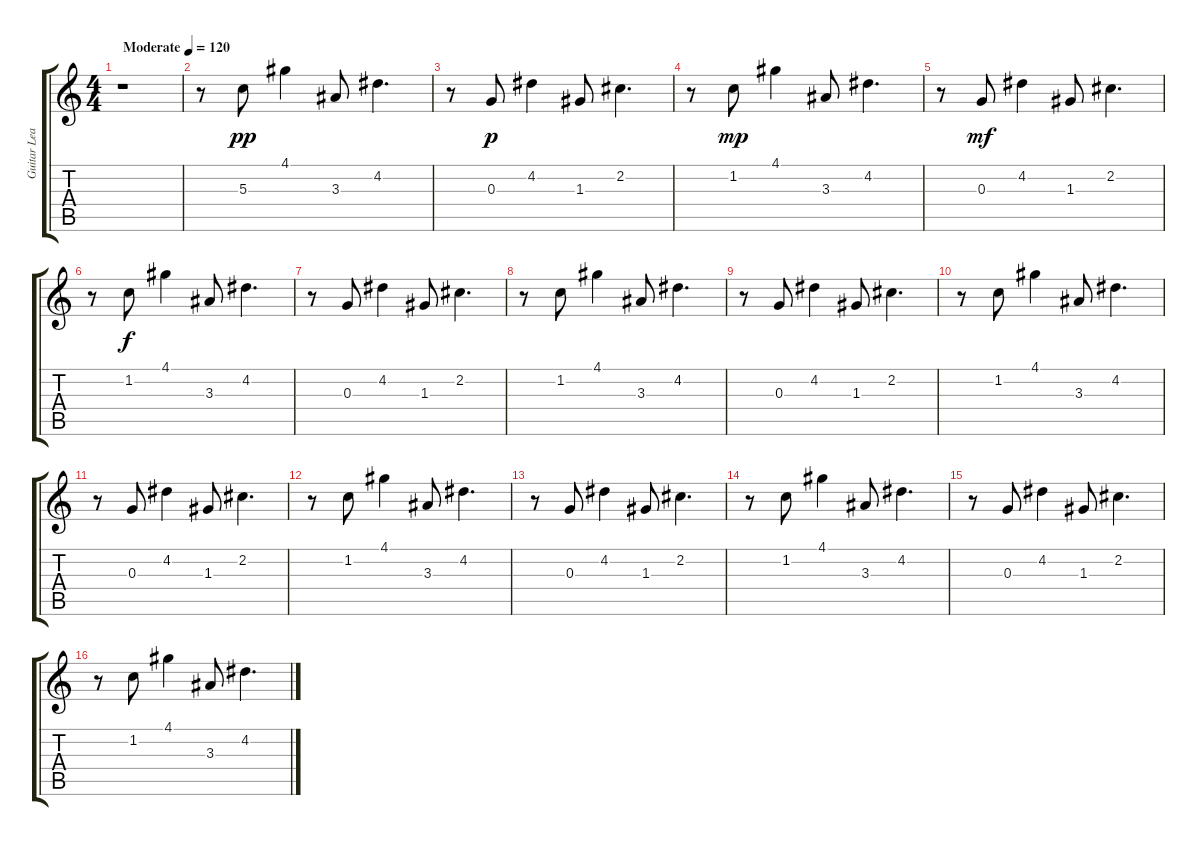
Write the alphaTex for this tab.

\track ("Guitar Lead" "Guitar Lea") {instrument electricguitarjazz}
\staff {score tabs}
\tuning (E4 B3 G3 D3 A2 E2) {hide}
\ts (4 4)
\tempo (120 "Moderate")
\clef g2
\ks c
r.1{dy pp instrument electricguitarjazz} |
r.8 5.3.8 4.1.4 3.3.8 4.2.4{d} |
r.8 0.3.8{dy p} 4.2.4 1.3.8 2.2.4{d} |
r.8 1.2.8{dy mp} 4.1.4 3.3.8 4.2.4{d} |
r.8 0.3.8{dy mf} 4.2.4 1.3.8 2.2.4{d} |
r.8 1.2.8{dy f} 4.1.4 3.3.8 4.2.4{d} |
r.8 0.3.8 4.2.4 1.3.8 2.2.4{d} |
r.8 1.2.8 4.1.4 3.3.8 4.2.4{d} |
r.8 0.3.8 4.2.4 1.3.8 2.2.4{d} |
r.8 1.2.8 4.1.4 3.3.8 4.2.4{d} |
r.8 0.3.8 4.2.4 1.3.8 2.2.4{d} |
r.8 1.2.8 4.1.4 3.3.8 4.2.4{d} |
r.8 0.3.8 4.2.4 1.3.8 2.2.4{d} |
r.8 1.2.8 4.1.4 3.3.8 4.2.4{d} |
r.8 0.3.8 4.2.4 1.3.8 2.2.4{d} |
r.8 1.2.8 4.1.4 3.3.8 4.2.4{d}
